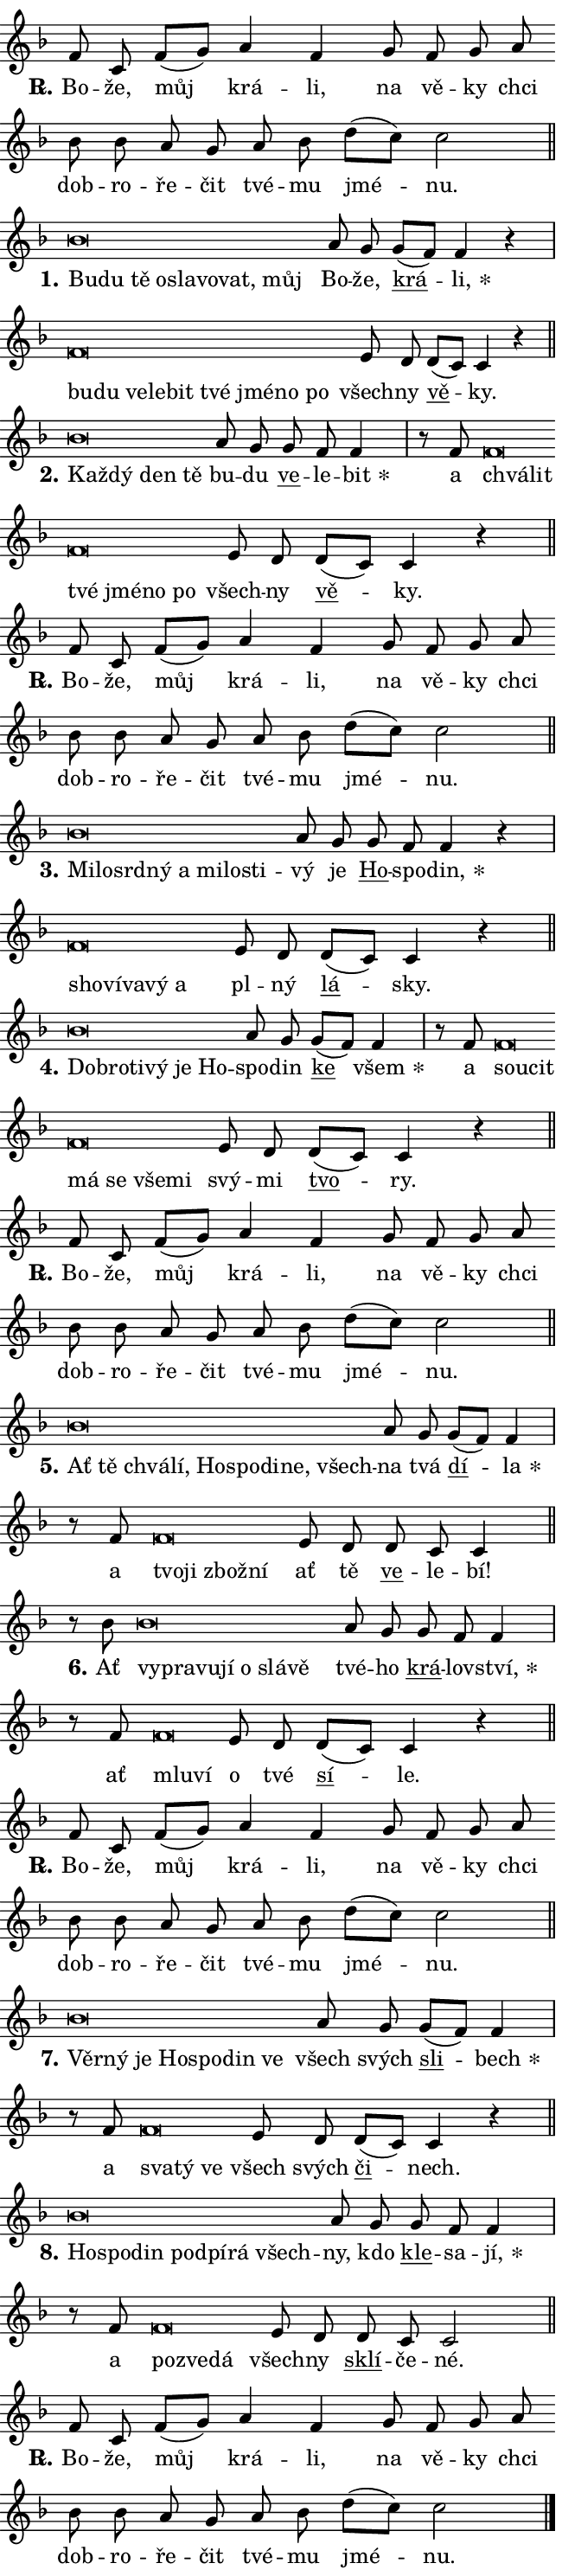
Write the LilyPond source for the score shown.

\version "2.24.0"
\header { tagline = "" }
\paper {
  indent = 0\cm
  top-margin = 0\cm
  right-margin = 0.13\cm % to fit lyric hyphens
  bottom-margin = 0\cm
  left-margin = 0\cm
  paper-width = 11\cm
  page-breaking = #ly:one-page-breaking
  system-system-spacing.basic-distance = #11
  score-system-spacing.basic-distance = #11
  ragged-last = ##f
}


%% Author: Thomas Morley
%% https://lists.gnu.org/archive/html/lilypond-user/2020-05/msg00002.html
#(define (line-position grob)
"Returns position of @var[grob} in current system:
   @code{'start}, if at first time-step
   @code{'end}, if at last time-step
   @code{'middle} otherwise
"
  (let* ((col (ly:item-get-column grob))
         (ln (ly:grob-object col 'left-neighbor))
         (rn (ly:grob-object col 'right-neighbor))
         (col-to-check-left (if (ly:grob? ln) ln col))
         (col-to-check-right (if (ly:grob? rn) rn col))
         (break-dir-left
           (and
             (ly:grob-property col-to-check-left 'non-musical #f)
             (ly:item-break-dir col-to-check-left)))
         (break-dir-right
           (and
             (ly:grob-property col-to-check-right 'non-musical #f)
             (ly:item-break-dir col-to-check-right))))
        (cond ((eqv? 1 break-dir-left) 'start)
              ((eqv? -1 break-dir-right) 'end)
              (else 'middle))))

#(define (tranparent-at-line-position vctor)
  (lambda (grob)
  "Relying on @code{line-position} select the relevant enry from @var{vctor}.
Used to determine transparency,"
    (case (line-position grob)
      ((end) (not (vector-ref vctor 0)))
      ((middle) (not (vector-ref vctor 1)))
      ((start) (not (vector-ref vctor 2))))))

noteHeadBreakVisibility =
#(define-music-function (break-visibility)(vector?)
"Makes @code{NoteHead}s transparent relying on @var{break-visibility}"
#{
  \override NoteHead.transparent =
    #(tranparent-at-line-position break-visibility)
#})

#(define delete-ledgers-for-transparent-note-heads
  (lambda (grob)
    "Reads whether a @code{NoteHead} is transparent.
If so this @code{NoteHead} is removed from @code{'note-heads} from
@var{grob}, which is supposed to be @code{LedgerLineSpanner}.
As a result ledgers are not printed for this @code{NoteHead}"
    (let* ((nhds-array (ly:grob-object grob 'note-heads))
           (nhds-list
             (if (ly:grob-array? nhds-array)
                 (ly:grob-array->list nhds-array)
                 '()))
           ;; Relies on the transparent-property being done before
           ;; Staff.LedgerLineSpanner.after-line-breaking is executed.
           ;; This is fragile ...
           (to-keep
             (remove
               (lambda (nhd)
                 (ly:grob-property nhd 'transparent #f))
               nhds-list)))
      ;; TODO find a better method to iterate over grob-arrays, similiar
      ;; to filter/remove etc for lists
      ;; For now rebuilt from scratch
      (set! (ly:grob-object grob 'note-heads)  '())
      (for-each
        (lambda (nhd)
          (ly:pointer-group-interface::add-grob grob 'note-heads nhd))
        to-keep))))

squashNotes = {
  \override NoteHead.X-extent = #'(-0.2 . 0.2)
  \override NoteHead.Y-extent = #'(-0.75 . 0)
  \override NoteHead.stencil =
    #(lambda (grob)
       (let ((pos (ly:grob-property grob 'staff-position)))
         (begin
           (if (< pos -7) (display "ERROR: Lower brevis then expected\n") (display ""))
           (if (<= pos -6) ly:text-interface::print ly:note-head::print))))
}
unSquashNotes = {
  \revert NoteHead.X-extent
  \revert NoteHead.Y-extent
  \revert NoteHead.stencil
}

hideNotes = \noteHeadBreakVisibility #begin-of-line-visible
unHideNotes = \noteHeadBreakVisibility #all-visible

% work-around for resetting accidentals
% https://lilypond.org/doc/v2.23/Documentation/notation/displaying-rhythms#unmetered-music
cadenzaMeasure = {
  \cadenzaOff
  \partial 1024 s1024
  \cadenzaOn
}

#(define-markup-command (accent layout props text) (markup?)
  "Underline accented syllable"
  (interpret-markup layout props
    #{\markup \override #'(offset . 4.3) \underline { #text }#}))

responsum = \markup \concat {
  "R" \hspace #-1.05 \path #0.1 #'((moveto 0 0.07) (lineto 0.9 0.8)) \hspace #0.05 "."
}

spaceSize = #0.6828661417322834 % exact space size for TeX Gyre Schola

\layout {
  \context {
    \Staff
    \remove "Time_signature_engraver"
    \override LedgerLineSpanner.after-line-breaking = #delete-ledgers-for-transparent-note-heads
  }
  \context {
    \Lyrics {
      \override LyricSpace.minimum-distance = \spaceSize
      \override LyricText.font-name = #"TeX Gyre Schola"
      \override LyricText.font-size = 1
      \override StanzaNumber.font-name = #"TeX Gyre Schola Bold"
      \override StanzaNumber.font-size = 1
    }
  }
  \context {
    \Score 
    \override NoteHead.text =
      #(lambda (grob) 
        (let ((pos (ly:grob-property grob 'staff-position)))
          #{\markup {
            \combine
              \halign #-0.55 \raise #(if (= pos -6) 0 0.5) \override #'(thickness . 2) \draw-line #'(3.2 . 0)
              \musicglyph "noteheads.sM1"
          }#}))
  }
}

% magnetic-lyrics.ily
%
%   written by
%     Jean Abou Samra <jean@abou-samra.fr>
%     Werner Lemberg <wl@gnu.org>
%
%   adapted by
%     Jiri Hon <jiri.hon@gmail.com>
%
% Version 2022-Apr-15

% https://www.mail-archive.com/lilypond-user@gnu.org/msg149350.html

#(define (Left_hyphen_pointer_engraver context)
   "Collect syllable-hyphen-syllable occurrences in lyrics and store
them in properties.  This engraver only looks to the left.  For
example, if the lyrics input is @code{foo -- bar}, it does the
following.

@itemize @bullet
@item
Set the @code{text} property of the @code{LyricHyphen} grob between
@q{foo} and @q{bar} to @code{foo}.

@item
Set the @code{left-hyphen} property of the @code{LyricText} grob with
text @q{foo} to the @code{LyricHyphen} grob between @q{foo} and
@q{bar}.
@end itemize

Use this auxiliary engraver in combination with the
@code{lyric-@/text::@/apply-@/magnetic-@/offset!} hook."
   (let ((hyphen #f)
         (text #f))
     (make-engraver
      (acknowledgers
       ((lyric-syllable-interface engraver grob source-engraver)
        (set! text grob)))
      (end-acknowledgers
       ((lyric-hyphen-interface engraver grob source-engraver)
        ;(when (not (grob::has-interface grob 'lyric-space-interface))
          (set! hyphen grob)));)
      ((stop-translation-timestep engraver)
       (when (and text hyphen)
         (ly:grob-set-object! text 'left-hyphen hyphen))
       (set! text #f)
       (set! hyphen #f)))))

#(define (lyric-text::apply-magnetic-offset! grob)
   "If the space between two syllables is less than the value in
property @code{LyricText@/.details@/.squash-threshold}, move the right
syllable to the left so that it gets concatenated with the left
syllable.

Use this function as a hook for
@code{LyricText@/.after-@/line-@/breaking} if the
@code{Left_@/hyphen_@/pointer_@/engraver} is active."
   (let ((hyphen (ly:grob-object grob 'left-hyphen #f)))
     (when hyphen
       (let ((left-text (ly:spanner-bound hyphen LEFT)))
         (when (grob::has-interface left-text 'lyric-syllable-interface)
           (let* ((common (ly:grob-common-refpoint grob left-text X))
                  (this-x-ext (ly:grob-extent grob common X))
                  (left-x-ext
                   (begin
                     ;; Trigger magnetism for left-text.
                     (ly:grob-property left-text 'after-line-breaking)
                     (ly:grob-extent left-text common X)))
                  ;; `delta` is the gap width between two syllables.
                  (delta (- (interval-start this-x-ext)
                            (interval-end left-x-ext)))
                  (details (ly:grob-property grob 'details))
                  (threshold (assoc-get 'squash-threshold details 0.2)))
             (when (< delta threshold)
               (let* (;; We have to manipulate the input text so that
                      ;; ligatures crossing syllable boundaries are not
                      ;; disabled.  For languages based on the Latin
                      ;; script this is essentially a beautification.
                      ;; However, for non-Western scripts it can be a
                      ;; necessity.
                      (lt (ly:grob-property left-text 'text))
                      (rt (ly:grob-property grob 'text))
                      (is-space (grob::has-interface hyphen 'lyric-space-interface))
                      (space (if is-space " " ""))
                      (extra-delta (if is-space spaceSize 0))
                      ;; Append new syllable.
                      (ltrt-space (if (and (string? lt) (string? rt))
                                (string-append lt space rt)
                                (make-concat-markup (list lt space rt))))
                      ;; Right-align `ltrt` to the right side.
                      (ltrt-space-markup (grob-interpret-markup
                               grob
                               (make-translate-markup
                                (cons (interval-length this-x-ext) 0)
                                (make-right-align-markup ltrt-space)))))
                 (begin
                   ;; Don't print `left-text`.
                   (ly:grob-set-property! left-text 'stencil #f)
                   ;; Set text and stencil (which holds all collected
                   ;; syllables so far) and shift it to the left.
                   (ly:grob-set-property! grob 'text ltrt-space)
                   (ly:grob-set-property! grob 'stencil ltrt-space-markup)
                   (ly:grob-translate-axis! grob (- (- delta extra-delta)) X))))))))))


#(define (lyric-hyphen::displace-bounds-first grob)
   ;; Make very sure this callback isn't triggered too early.
   (let ((left (ly:spanner-bound grob LEFT))
         (right (ly:spanner-bound grob RIGHT)))
     (ly:grob-property left 'after-line-breaking)
     (ly:grob-property right 'after-line-breaking)
     (ly:lyric-hyphen::print grob)))

squashThreshold = #0.4

\layout {
  \context {
    \Lyrics
    \consists #Left_hyphen_pointer_engraver
    \override LyricText.after-line-breaking =
      #lyric-text::apply-magnetic-offset!
    \override LyricHyphen.stencil = #lyric-hyphen::displace-bounds-first
    \override LyricText.details.squash-threshold = \squashThreshold
    \override LyricHyphen.minimum-distance = 0
    \override LyricHyphen.minimum-length = \squashThreshold
  }
}

squashText = \override LyricText.details.squash-threshold = 9999
unSquashText = \override LyricText.details.squash-threshold = \squashThreshold

leftText = \override LyricText.self-alignment-X = #LEFT
unLeftText = \revert LyricText.self-alignment-X

starOffset = #(lambda (grob) 
                (let ((x_offset (ly:self-alignment-interface::aligned-on-x-parent grob)))
                  (if (= x_offset 0) 0 (+ x_offset 1.2))))

star = #(define-music-function (syllable)(string?)
"Append star separator at the end of a syllable"
#{
  \once \override LyricText.X-offset = #starOffset
  \lyricmode { \markup {
    #syllable
    \override #'((font-name . "TeX Gyre Schola Bold")) \hspace #0.2 \lower #0.65 \larger "*"
  } }
#})

starAccent = #(define-music-function (syllable)(string?)
"Append star separator at the end of a syllable and make accent"
#{
  \once \override LyricText.X-offset = #starOffset
  \lyricmode { \markup {
    \accent #syllable
    \override #'((font-name . "TeX Gyre Schola Bold")) \hspace #0.2 \lower #0.65 \larger "*"
  } }
#})

breath = #(define-music-function (syllable)(string?)
"Append breathing indicator at the end of a syllable"
#{
  \lyricmode { \markup { #syllable "+" } }
#})

optionalBreath = #(define-music-function (syllable)(string?)
"Append optional breathing indicator at the end of a syllable"
#{
  \lyricmode { \markup { #syllable "(+)" } }
#})


\score {
    <<
        \new Voice = "melody" { \cadenzaOn \key f \major \relative { f'8 c f[( g)] a4 f \bar "" g8 f g a \bar "" bes bes a g \bar "" a bes d[( c)] c2 \cadenzaMeasure \bar "||" \break } }
        \new Lyrics \lyricsto "melody" { \lyricmode { \set stanza = \responsum
Bo -- že, můj krá -- li, na vě -- ky chci dob -- ro -- ře -- čit tvé -- mu jmé -- nu. } }
    >>
    \layout {}
}

\score {
    <<
        \new Voice = "melody" { \cadenzaOn \key f \major \relative { \squashNotes bes'\breve*1/16 \hideNotes \breve*1/16 \bar "" \breve*1/16 \bar "" \breve*1/16 \bar "" \breve*1/16 \bar "" \breve*1/16 \bar "" \breve*1/16 \breve*1/16 \bar "" \unHideNotes \unSquashNotes a8 g \bar "" g[( f)] f4 r \cadenzaMeasure \bar "|" \squashNotes f\breve*1/16 \hideNotes \breve*1/16 \bar "" \breve*1/16 \bar "" \breve*1/16 \bar "" \breve*1/16 \bar "" \breve*1/16 \bar "" \breve*1/16 \bar "" \breve*1/16 \breve*1/16 \bar "" \unHideNotes \unSquashNotes e8 d \bar "" d[( c)] c4 r \cadenzaMeasure \bar "||" \break } }
        \new Lyrics \lyricsto "melody" { \lyricmode { \set stanza = "1."
\leftText Bu -- \squashText du tě o -- sla -- vo -- vat, můj \unLeftText \unSquashText Bo -- že, \markup \accent krá -- \star li, \leftText bu -- \squashText du ve -- le -- bit tvé jmé -- no po \unLeftText \unSquashText všech -- ny \markup \accent vě -- ky. } }
    >>
    \layout {}
}

\score {
    <<
        \new Voice = "melody" { \cadenzaOn \key f \major \relative { \squashNotes bes'\breve*1/16 \hideNotes \breve*1/16 \bar "" \breve*1/16 \breve*1/16 \bar "" \unHideNotes \unSquashNotes a8 g \bar "" g f f4 \cadenzaMeasure \bar "|" r8 f8 \squashNotes f\breve*1/16 \hideNotes \breve*1/16 \bar "" \breve*1/16 \bar "" \breve*1/16 \bar "" \breve*1/16 \breve*1/16 \bar "" \unHideNotes \unSquashNotes e8 d \bar "" d[( c)] c4 r \cadenzaMeasure \bar "||" \break } }
        \new Lyrics \lyricsto "melody" { \lyricmode { \set stanza = "2."
\leftText Kaž -- \squashText dý den tě \unLeftText \unSquashText bu -- du \markup \accent ve -- le -- \star bit a \leftText chvá -- \squashText lit tvé jmé -- no po \unLeftText \unSquashText všech -- ny \markup \accent vě -- ky. } }
    >>
    \layout {}
}

\score {
    <<
        \new Voice = "melody" { \cadenzaOn \key f \major \relative { f'8 c f[( g)] a4 f \bar "" g8 f g a \bar "" bes bes a g \bar "" a bes d[( c)] c2 \cadenzaMeasure \bar "||" \break } }
        \new Lyrics \lyricsto "melody" { \lyricmode { \set stanza = \responsum
Bo -- že, můj krá -- li, na vě -- ky chci dob -- ro -- ře -- čit tvé -- mu jmé -- nu. } }
    >>
    \layout {}
}

\score {
    <<
        \new Voice = "melody" { \cadenzaOn \key f \major \relative { \squashNotes bes'\breve*1/16 \hideNotes \breve*1/16 \bar "" \breve*1/16 \bar "" \breve*1/16 \bar "" \breve*1/16 \bar "" \breve*1/16 \bar "" \breve*1/16 \breve*1/16 \bar "" \unHideNotes \unSquashNotes a8 g \bar "" g f f4 r \cadenzaMeasure \bar "|" \squashNotes f\breve*1/16 \hideNotes \breve*1/16 \bar "" \breve*1/16 \bar "" \breve*1/16 \breve*1/16 \bar "" \unHideNotes \unSquashNotes e8 d \bar "" d[( c)] c4 r \cadenzaMeasure \bar "||" \break } }
        \new Lyrics \lyricsto "melody" { \lyricmode { \set stanza = "3."
\leftText Mi -- \squashText lo -- srd -- ný a mi -- lo -- sti -- \unLeftText \unSquashText vý je \markup \accent Ho -- spo -- \star din, \leftText sho -- \squashText ví -- va -- vý a \unLeftText \unSquashText pl -- ný \markup \accent lá -- sky. } }
    >>
    \layout {}
}

\score {
    <<
        \new Voice = "melody" { \cadenzaOn \key f \major \relative { \squashNotes bes'\breve*1/16 \hideNotes \breve*1/16 \bar "" \breve*1/16 \bar "" \breve*1/16 \bar "" \breve*1/16 \breve*1/16 \bar "" \unHideNotes \unSquashNotes a8 g \bar "" g[( f)] f4 \cadenzaMeasure \bar "|" r8 f8 \squashNotes f\breve*1/16 \hideNotes \breve*1/16 \bar "" \breve*1/16 \bar "" \breve*1/16 \bar "" \breve*1/16 \breve*1/16 \bar "" \unHideNotes \unSquashNotes e8 d \bar "" d[( c)] c4 r \cadenzaMeasure \bar "||" \break } }
        \new Lyrics \lyricsto "melody" { \lyricmode { \set stanza = "4."
\leftText Dob -- \squashText ro -- ti -- vý je Ho -- \unLeftText \unSquashText spo -- din \markup \accent ke \star všem a \leftText sou -- \squashText cit má se vše -- mi \unLeftText \unSquashText svý -- mi \markup \accent tvo -- ry. } }
    >>
    \layout {}
}

\score {
    <<
        \new Voice = "melody" { \cadenzaOn \key f \major \relative { f'8 c f[( g)] a4 f \bar "" g8 f g a \bar "" bes bes a g \bar "" a bes d[( c)] c2 \cadenzaMeasure \bar "||" \break } }
        \new Lyrics \lyricsto "melody" { \lyricmode { \set stanza = \responsum
Bo -- že, můj krá -- li, na vě -- ky chci dob -- ro -- ře -- čit tvé -- mu jmé -- nu. } }
    >>
    \layout {}
}

\score {
    <<
        \new Voice = "melody" { \cadenzaOn \key f \major \relative { \squashNotes bes'\breve*1/16 \hideNotes \breve*1/16 \bar "" \breve*1/16 \bar "" \breve*1/16 \bar "" \breve*1/16 \bar "" \breve*1/16 \bar "" \breve*1/16 \bar "" \breve*1/16 \breve*1/16 \bar "" \unHideNotes \unSquashNotes a8 g \bar "" g[( f)] f4 \cadenzaMeasure \bar "|" r8 f8 \squashNotes f\breve*1/16 \hideNotes \breve*1/16 \bar "" \breve*1/16 \breve*1/16 \bar "" \unHideNotes \unSquashNotes e8 d \bar "" d c c4 \cadenzaMeasure \bar "||" \break } }
        \new Lyrics \lyricsto "melody" { \lyricmode { \set stanza = "5."
\leftText Ať \squashText tě chvá -- lí, Ho -- spo -- di -- ne, všech -- \unLeftText \unSquashText na tvá \markup \accent dí -- \star la a \leftText tvo -- \squashText ji zbož -- ní \unLeftText \unSquashText ať tě \markup \accent ve -- le -- bí! } }
    >>
    \layout {}
}

\score {
    <<
        \new Voice = "melody" { \cadenzaOn \key f \major \relative { r8 bes'8 \squashNotes bes\breve*1/16 \hideNotes \breve*1/16 \bar "" \breve*1/16 \bar "" \breve*1/16 \bar "" \breve*1/16 \bar "" \breve*1/16 \breve*1/16 \bar "" \unHideNotes \unSquashNotes a8 g \bar "" g f f4 \cadenzaMeasure \bar "|" r8 f8 \squashNotes f\breve*1/16 \hideNotes \breve*1/16 \bar "" \unHideNotes \unSquashNotes e8 d \bar "" d[( c)] c4 r \cadenzaMeasure \bar "||" \break } }
        \new Lyrics \lyricsto "melody" { \lyricmode { \set stanza = "6."
Ať \leftText vy -- \squashText pra -- vu -- jí o slá -- vě \unLeftText \unSquashText tvé -- ho \markup \accent krá -- lov -- \star ství, ať \leftText mlu -- \squashText ví \unLeftText \unSquashText o tvé \markup \accent sí -- le. } }
    >>
    \layout {}
}

\score {
    <<
        \new Voice = "melody" { \cadenzaOn \key f \major \relative { f'8 c f[( g)] a4 f \bar "" g8 f g a \bar "" bes bes a g \bar "" a bes d[( c)] c2 \cadenzaMeasure \bar "||" \break } }
        \new Lyrics \lyricsto "melody" { \lyricmode { \set stanza = \responsum
Bo -- že, můj krá -- li, na vě -- ky chci dob -- ro -- ře -- čit tvé -- mu jmé -- nu. } }
    >>
    \layout {}
}

\score {
    <<
        \new Voice = "melody" { \cadenzaOn \key f \major \relative { \squashNotes bes'\breve*1/16 \hideNotes \breve*1/16 \bar "" \breve*1/16 \bar "" \breve*1/16 \bar "" \breve*1/16 \bar "" \breve*1/16 \breve*1/16 \bar "" \unHideNotes \unSquashNotes a8 g \bar "" g[( f)] f4 \cadenzaMeasure \bar "|" r8 f8 \squashNotes f\breve*1/16 \hideNotes \breve*1/16 \breve*1/16 \bar "" \unHideNotes \unSquashNotes e8 d \bar "" d[( c)] c4 r \cadenzaMeasure \bar "||" \break } }
        \new Lyrics \lyricsto "melody" { \lyricmode { \set stanza = "7."
\leftText Věr -- \squashText ný je Ho -- spo -- din ve \unLeftText \unSquashText všech svých \markup \accent sli -- \star bech a \leftText sva -- \squashText tý ve \unLeftText \unSquashText všech svých \markup \accent či -- nech. } }
    >>
    \layout {}
}

\score {
    <<
        \new Voice = "melody" { \cadenzaOn \key f \major \relative { \squashNotes bes'\breve*1/16 \hideNotes \breve*1/16 \bar "" \breve*1/16 \bar "" \breve*1/16 \bar "" \breve*1/16 \bar "" \breve*1/16 \breve*1/16 \bar "" \unHideNotes \unSquashNotes a8 g \bar "" g f f4 \cadenzaMeasure \bar "|" r8 f8 \squashNotes f\breve*1/16 \hideNotes \breve*1/16 \breve*1/16 \bar "" \unHideNotes \unSquashNotes e8 d \bar "" d c c2 \cadenzaMeasure \bar "||" \break } }
        \new Lyrics \lyricsto "melody" { \lyricmode { \set stanza = "8."
\leftText Ho -- \squashText spo -- din pod -- pí -- rá všech -- \unLeftText \unSquashText ny, kdo \markup \accent kle -- sa -- \star jí, a \leftText po -- \squashText zve -- dá \unLeftText \unSquashText všech -- ny \markup \accent sklí -- če -- né. } }
    >>
    \layout {}
}

\score {
    <<
        \new Voice = "melody" { \cadenzaOn \key f \major \relative { f'8 c f[( g)] a4 f \bar "" g8 f g a \bar "" bes bes a g \bar "" a bes d[( c)] c2 \cadenzaMeasure \bar "||" \break } \bar "|." }
        \new Lyrics \lyricsto "melody" { \lyricmode { \set stanza = \responsum
Bo -- že, můj krá -- li, na vě -- ky chci dob -- ro -- ře -- čit tvé -- mu jmé -- nu. } }
    >>
    \layout {}
}
